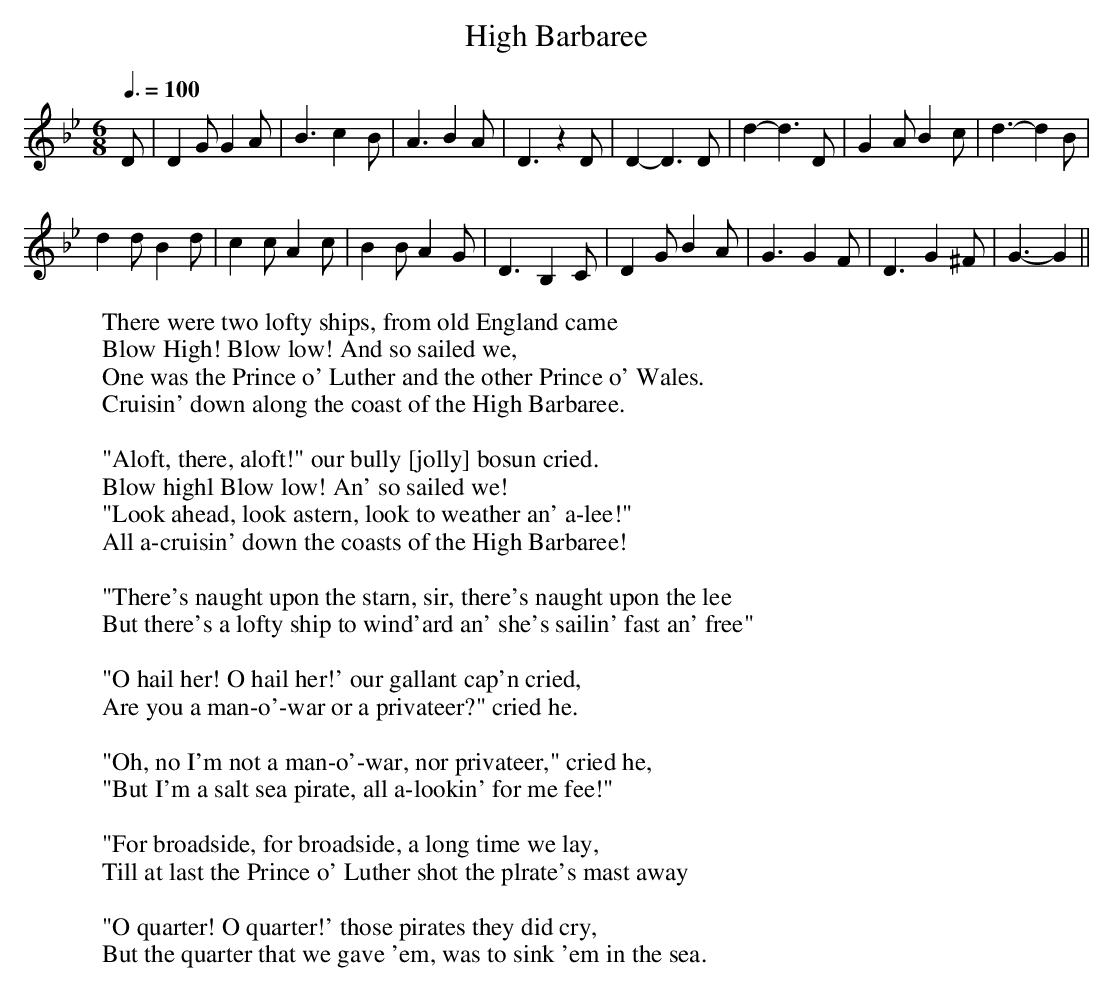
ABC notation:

X:1
T:High Barbaree
M:6/8
L:1/8
Q:3/8=100
W:There were two lofty ships, from old England came
W:Blow High! Blow low! And so sailed we,
W:One was the Prince o' Luther and the other Prince o' Wales.
W:Cruisin' down along the coast of the High Barbaree.
W:
W:"Aloft, there, aloft!" our bully [jolly] bosun cried.
W:Blow highl Blow low! An' so sailed we!
W:"Look ahead, look astern, look to weather an' a-lee!"
W:All a-cruisin' down the coasts of the High Barbaree!
W:
W:"There's naught upon the starn, sir, there's naught upon the lee
W:But there's a lofty ship to wind'ard an' she's sailin' fast an' free"
W:
W:"O hail her! O hail her!' our gallant cap'n cried,
W:Are you a man-o'-war or a privateer?" cried he.
W:
W:"Oh, no I'm not a man-o'-war, nor privateer," cried he,
W:"But I'm a salt sea pirate, all a-lookin' for me fee!"
W:
W:"For broadside, for broadside, a long time we lay,
W:Till at last the Prince o' Luther shot the plrate's mast away
W:
W:"O quarter! O quarter!' those pirates they did cry,
W:But the quarter that we gave 'em, was to sink 'em in the sea.
K:Bb
D|D2G G2A|B3 c2-B|A3 B2A|D3 z2D|\
D2-D3D|d2-d3D|G2-A B2-c|d3- d2B|
d2d B2d|c2c A2c|B2B A2G|D3 B,2C|\
D2G B2A|G3 G2F|D3 G2^F|G3- G2||
